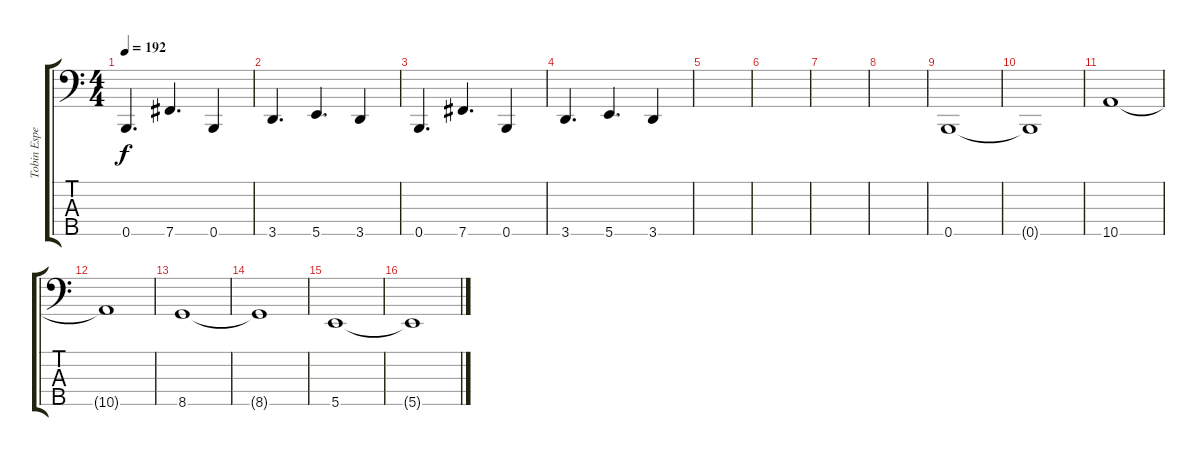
\track ("Tobin Esperance" "Tobin Espe") {instrument electricbassfinger}
\staff {score tabs}
\tuning (G2 D2 A1 E1 B0) {hide}
\ts (4 4)
\tempo 192
\clef f4
\ks c
0.5.4{d dy f} 7.5.4{d} 0.5.4 |
3.5.4{d} 5.5.4{d} 3.5.4 |
0.5.4{d} 7.5.4{d} 0.5.4 |
3.5.4{d} 5.5.4{d} 3.5.4 |
|
|
|
|
0.5.1 |
0.5{t}.1 |
10.5.1 |
10.5{t}.1 |
8.5.1 |
8.5{t}.1 |
5.5.1 |
5.5{t}.1
